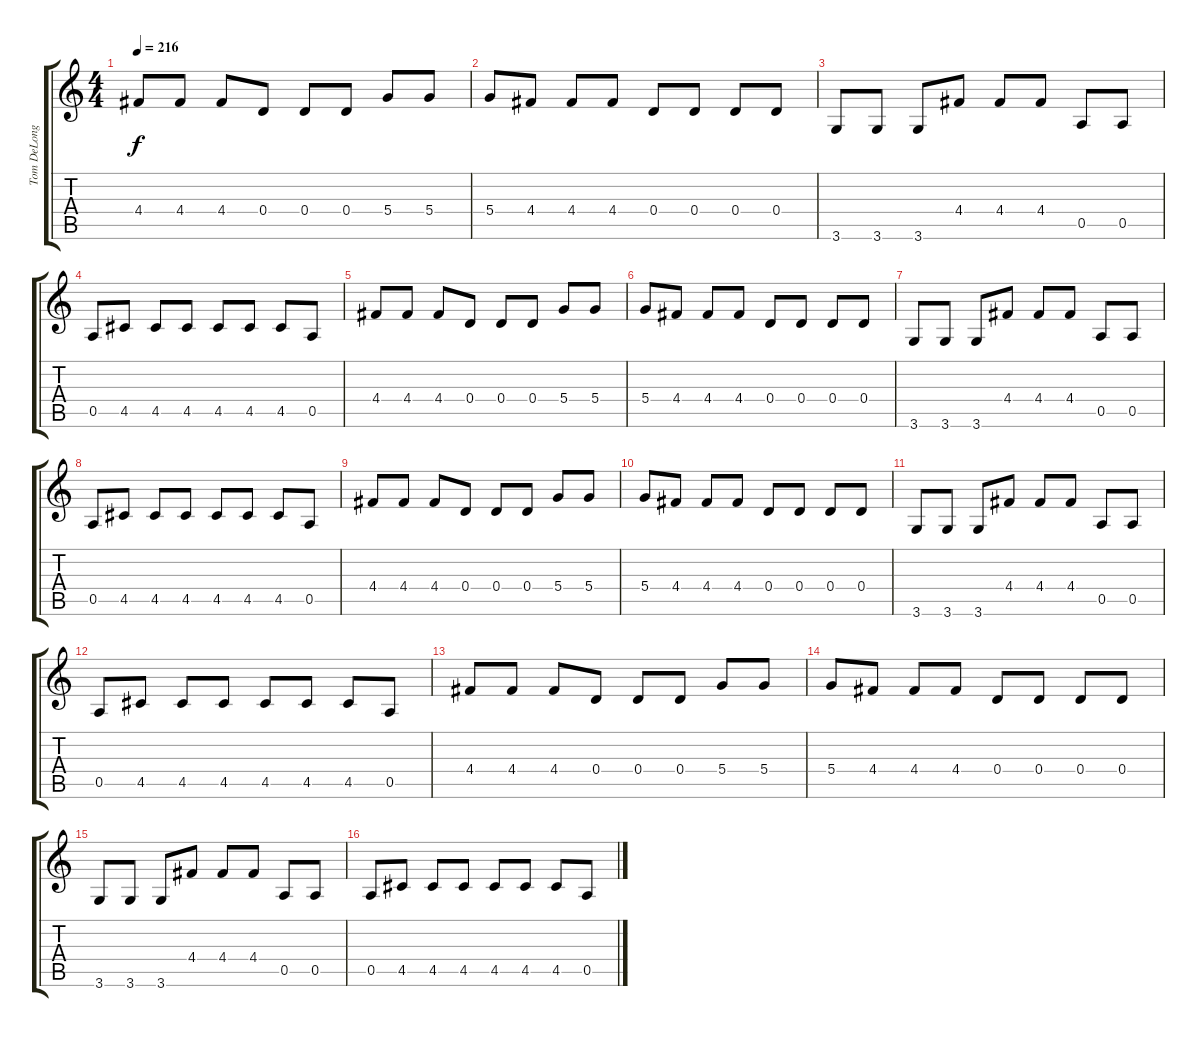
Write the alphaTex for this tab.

\track ("Tom DeLonge (Lead Guitar)" "Tom DeLong") {instrument distortionguitar}
\staff {score tabs}
\tuning (E4 B3 G3 D3 A2 E2) {hide}
\ts (4 4)
\tempo 216
\clef g2
\ks c
4.4.8{dy f instrument distortionguitar} 4.4.8 4.4.8 0.4.8 0.4.8 0.4.8 5.4.8 5.4.8 |
5.4.8 4.4.8 4.4.8 4.4.8 0.4.8 0.4.8 0.4.8 0.4.8 |
3.6.8 3.6.8 3.6.8 4.4.8 4.4.8 4.4.8 0.5.8 0.5.8 |
0.5.8 4.5.8 4.5.8 4.5.8 4.5.8 4.5.8 4.5.8 0.5.8 |
4.4.8 4.4.8 4.4.8 0.4.8 0.4.8 0.4.8 5.4.8 5.4.8 |
5.4.8 4.4.8 4.4.8 4.4.8 0.4.8 0.4.8 0.4.8 0.4.8 |
3.6.8 3.6.8 3.6.8 4.4.8 4.4.8 4.4.8 0.5.8 0.5.8 |
0.5.8 4.5.8 4.5.8 4.5.8 4.5.8 4.5.8 4.5.8 0.5.8 |
4.4.8 4.4.8 4.4.8 0.4.8 0.4.8 0.4.8 5.4.8 5.4.8 |
5.4.8 4.4.8 4.4.8 4.4.8 0.4.8 0.4.8 0.4.8 0.4.8 |
3.6.8 3.6.8 3.6.8 4.4.8 4.4.8 4.4.8 0.5.8 0.5.8 |
0.5.8 4.5.8 4.5.8 4.5.8 4.5.8 4.5.8 4.5.8 0.5.8 |
4.4.8 4.4.8 4.4.8 0.4.8 0.4.8 0.4.8 5.4.8 5.4.8 |
5.4.8 4.4.8 4.4.8 4.4.8 0.4.8 0.4.8 0.4.8 0.4.8 |
3.6.8 3.6.8 3.6.8 4.4.8 4.4.8 4.4.8 0.5.8 0.5.8 |
0.5.8 4.5.8 4.5.8 4.5.8 4.5.8 4.5.8 4.5.8 0.5.8
